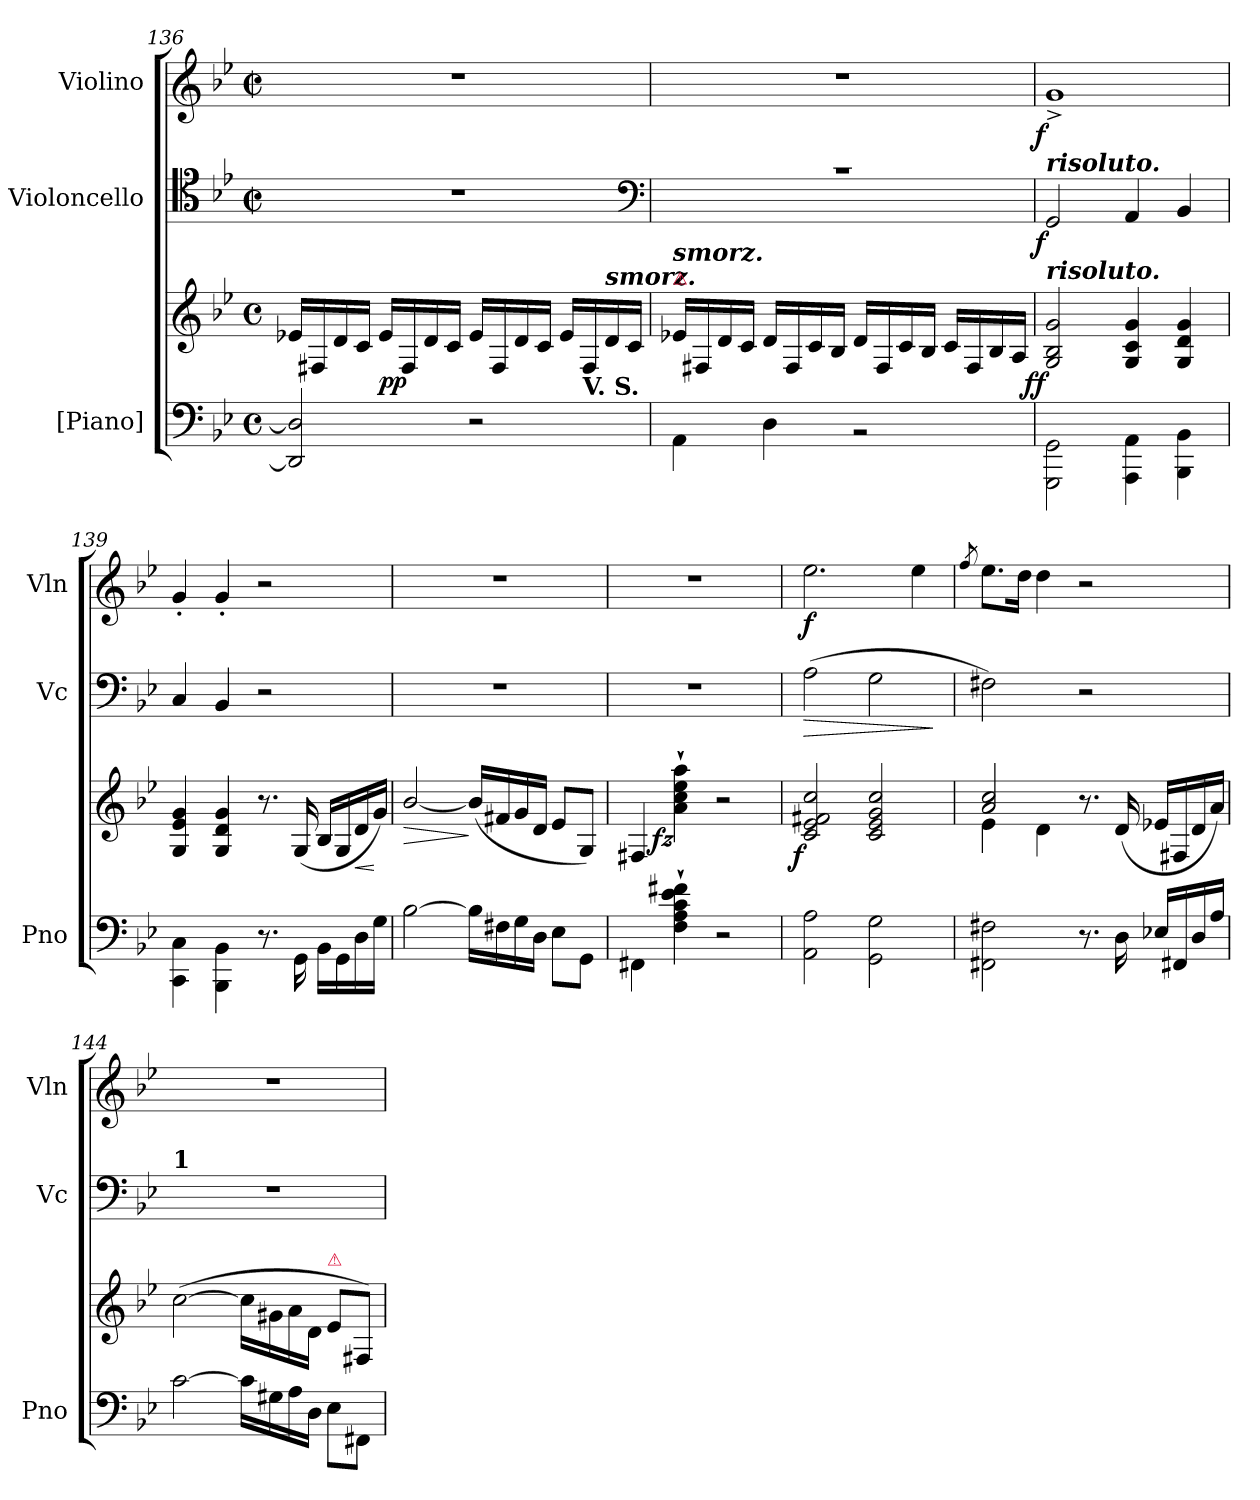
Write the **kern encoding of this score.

**kern	**kern	**dynam	**kern	**dynam	**kern	**dynam
*part3	*part3	*part3	*part2	*part2	*part1	*part1
*staff4	*staff3	*staff3/4	*staff2	*staff2	*staff1	*staff1
*I"[Piano]	*	*	*I"Violoncello	*	*I"Violino	*
*I'Pno	*	*	*I'Vc	*	*I'Vln	*
*clefF4	*clefG2	*	*clefC4	*	*clefG2	*
*k[b-e-]	*k[b-e-]	*	*k[b-e-]	*	*k[b-e-]	*
*g:	*g:	*	*g:	*	*g:	*
*M4/4	*M4/4	*	*M2/2	*	*M2/2	*
*met(c)	*met(c)	*	*met(c|)	*	*met(c|)	*
=136	=136	=136	=136	=136	=136	=136
*^	*	*	*	*	*	*
2DD] 2D]	2ryy	16e-XLL	.	1rc	.	1rdd	.
.	.	16F#X	.	.	.	.	.
.	.	16d	.	.	.	.	.
.	.	16cJJ	.	.	.	.	.
!	!	!	!LO:DY:b	!	!	!	!
.	.	16e-LL	pp	.	.	.	.
.	.	16F#	.	.	.	.	.
.	.	16d	.	.	.	.	.
.	.	16cJJ	.	.	.	.	.
2r	4ryy	16e-LL	.	.	.	.	.
.	.	16F#	.	.	.	.	.
.	.	16d	.	.	.	.	.
.	.	16cJJ	.	.	.	.	.
.	16ryy	16e-LL	.	.	.	.	.
!	!LO:TX:a:B:t=V. S.	!	!	!	!	!	!
.	8.ryy	16F#	.	.	.	.	.
!	!	!LO:TX:a:Bi:t=smorz.	!	!	!	!	!
.	.	16d	.	.	.	.	.
.	.	16cJJ	.	.	.	.	.
*	*	*	*	*clefF4	*	*	*
=137	=137	=137	=137	=137	=137	=137	=137
!	!	!LO:TX:a:color=crimson:t=⚠	!	!	!	!	!
!	!	!LO:TX:a:Bi:t=smorz.	!	!	!	!	!
*v	*v	*	*	*	*	*	*
4AA\	16e-XLL	.	1rc	.	1rdd	.
.	16F#X	.	.	.	.	.
.	16d	.	.	.	.	.
.	16cJJ	.	.	.	.	.
4D\	16dLL	.	.	.	.	.
.	16F#/	.	.	.	.	.
.	16c	.	.	.	.	.
.	16B-JJ	.	.	.	.	.
2rBB	16dLL	.	.	.	.	.
.	16F#/	.	.	.	.	.
.	16c	.	.	.	.	.
.	16B-JJ	.	.	.	.	.
.	16cLL	.	.	.	.	.
.	16F#/	.	.	.	.	.
.	16B-/	.	.	.	.	.
.	16A/JJ	.	.	.	.	.
=138	=138	=138	=138	=138	=138	=138
!	!	!	!LO:TX:a:Bi:t=risoluto.	!	!	!
!	!LO:TX:a:Bi:t=risoluto.	!	!	!	!	!
!	!	!LO:DY:b:rj	!	!LO:DY:rj	!	!LO:DY:rj
2GGG\ 2GG\	2G/ 2B-/ 2g/	ff	2GG	f	1g^<	f
4AAA\ 4AA\	4G/ 4c/ 4g/	.	4AA	.	.	.
4BBB-\ 4BB-\	4G/ 4d/ 4g/	.	4BB-	.	.	.
=139	=139	=139	=139	=139	=139	=139
4CC\ 4C\	4G/ 4e-/ 4g/	.	4C	.	4g'<	.
4BBB-\ 4BB-\	4G/ 4d/ 4g/	.	4BB-	.	4g'<	.
8.r	8.r	.	2r	.	2r	.
16GG\	(>16G/	.	.	.	.	.
16BB-\LL	16B-/LL	.	.	.	.	.
16GG\	16G/	.	.	.	.	.
!	!	!LO:HP:b	!	!	!	!
16D	16d	<	.	.	.	.
16GJJ	16gJJ)	[	.	.	.	.
=140	=140	=140	=140	=140	=140	=140
!	!	!LO:HP:b	!	!	!	!
[2B-	[2b-/	>	1rF	.	1rdd	.
16B-LL]	(16b-LL]	]	.	.	.	.
16F#X	16f#X	.	.	.	.	.
16G	16g	.	.	.	.	.
16DJJ	16dJJ	.	.	.	.	.
8E-\L	8e-L	.	.	.	.	.
8GG\J	8G/J)	.	.	.	.	.
=141	=141	=141	=141	=141	=141	=141
4FF#X\	4F#X/	.	1rF	.	1rdd	.
!	!	!LO:DY:b:rj	!	!	!	!
4F` 4A` 4c` 4e-` 4f#X`	4a` 4cc` 4ee-` 4aa`	fz	.	.	.	.
2r	2r	.	.	.	.	.
=142	=142	=142	=142	=142	=142	=142
!	!	!LO:DY:b:rj	!	!LO:HP:b	!	!
2AA 2A	2c 2e- 2f#X 2cc	f	(2A	>	2.ee-	f
2GG\ 2G\	2c 2e- 2g 2cc	.	2G	.	.	.
.	.	.	.	.	4ee-	.
.	.	.	.	]	.	.
=143	=143	=143	=143	=143	=143	=143
.	.	.	.	.	8qff/	.
*	*^	*	*	*	*	*
2FF#X\ 2F#X\	2a 2cc	4e-	.	2F#X)	.	8.ee-L	.
.	.	.	.	.	.	16ddJk	.
.	.	4d	.	.	.	4dd	.
8.r	8.r	2rAyy	.	2r	.	2r	.
16D	(>16d	.	.	.	.	.	.
16E-XLL	16e-XLL	.	.	.	.	.	.
16FF#X	16F#X	.	.	.	.	.	.
16D	16d	.	.	.	.	.	.
16AJJ	16aJJ)	.	.	.	.	.	.
*	*v	*v	*	*	*	*	*
=144	=144	=144	=144	=144	=144	=144
!	!	!	!LO:TX:a:B:t=1	!	!	!
[2c	(>[2cc	.	1r	.	1rdd	.
16cLL]	16cc\LL]	.	.	.	.	.
16G#X	16g#X	.	.	.	.	.
16A	16a	.	.	.	.	.
16DJJ	16dJJ	.	.	.	.	.
!	!LO:TX:a:color=crimson:t=⚠	!	!	!	!	!
8E-\L	8e-\L	.	.	.	.	.
8FF#XJ	8F#X/J)	.	.	.	.	.
=	=	=	=	=	=	=
*-	*-	*-	*-	*-	*-	*-
